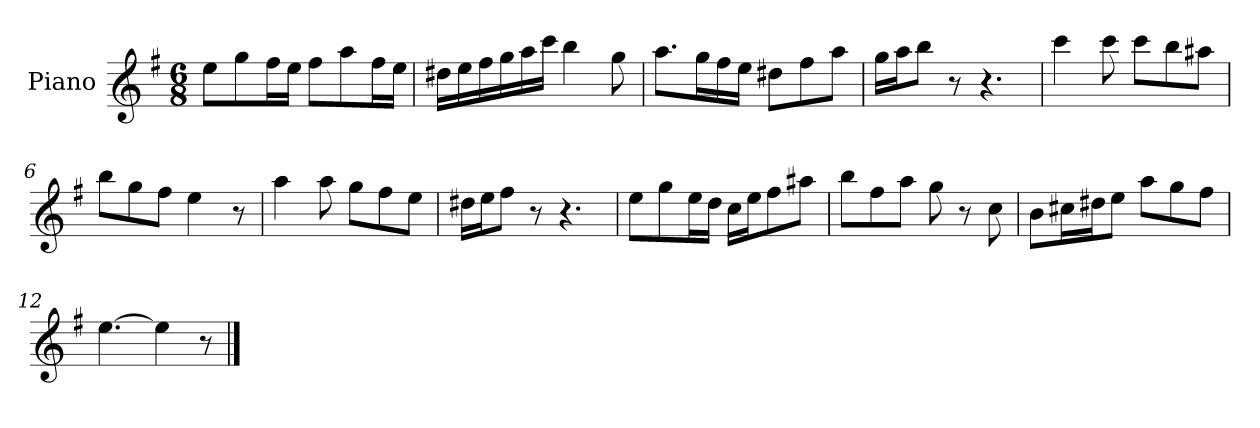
**kern
*part1
*staff1
*I"Piano
*I'Pno
*clefG2
*k[f#]
*e:
*M6/8
=1
8ee\L
8gg\
16ff#\L
16ee\JJ
8ff#\L
8aa\
16ff#\L
16ee\JJ
=2
16dd#X\LL
16ee\
16ff#\
16gg\
16aa\
16ccc\JJ
4bb\
8gg\
=3
8.aa\L
16gg\L
16ff#\
16ee\JJ
8dd#X\L
8ff#\
8aa\J
=4
16gg\LL
16aa\J
8bb\J
8r
4.r
=5
4ccc\
8ccc\
8ccc\L
8bb\
8aa#X\J
=6
8bb\L
8gg\
8ff#\J
4ee\
8r
=7
4aa\
8aa\
8gg\L
8ff#\
8ee\J
=8
16dd#X\LL
16ee\J
8ff#\J
8r
4.r
=9
8ee\L
8gg\
16ee\L
16dd\JJ
16cc\LL
16ee\J
8ff#\
8aa#X\J
=10
8bb\L
8ff#\
8aa\J
8gg\
8r
8cc\
=11
8b\L
16cc#X\L
16dd#X\J
8ee\J
8aa\L
8gg\
8ff#\J
=12
[4.ee\
4ee\]
8r
==
*-
